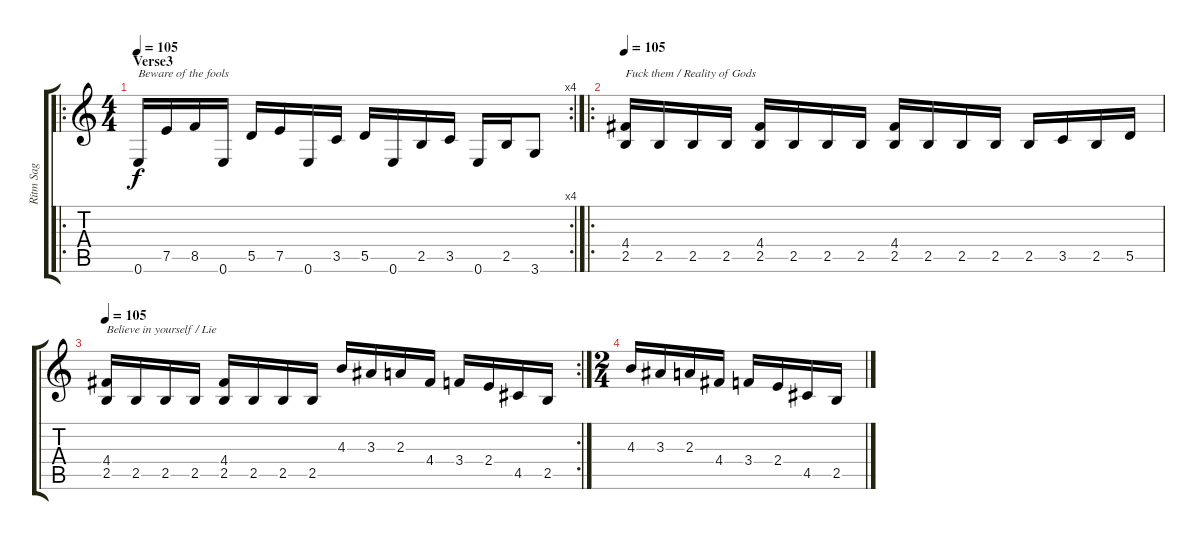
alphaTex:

\track ("Ritm Sag" "Ritm Sag") {instrument distortionguitar}
\staff {score tabs}
\tuning (E4 B3 G3 D3 A2 E2) {hide}
\ro
\rc 4
\ts (4 4)
\section ("" "Verse3")
\tempo 105
\clef g2
\ks c
0.6.16{txt "Beware of the fools" dy f} 7.5.16 8.5.16 0.6.16 5.5.16 7.5.16 0.6.16 3.5.16 5.5.16 0.6.16 2.5.16 3.5.16 0.6.16 2.5.16 3.6.8 |
\ro
\tempo 105
(4.4 2.5).16{txt "Fuck them / Reality of Gods"} 2.5.16 2.5.16 2.5.16 (4.4 2.5).16 2.5.16 2.5.16 2.5.16 (4.4 2.5).16 2.5.16 2.5.16 2.5.16 2.5.16 3.5.16 2.5.16 5.5.16 |
\rc 2
\tempo 105
(4.4 2.5).16{txt "Believe in yourself / Lie"} 2.5.16 2.5.16 2.5.16 (4.4 2.5).16 2.5.16 2.5.16 2.5.16 4.3.16 3.3.16 2.3.16 4.4.16 3.4.16 2.4.16 4.5.16 2.5.16 |
\ts (2 4)
4.3.16 3.3.16 2.3.16 4.4.16 3.4.16 2.4.16 4.5.16 2.5.16
